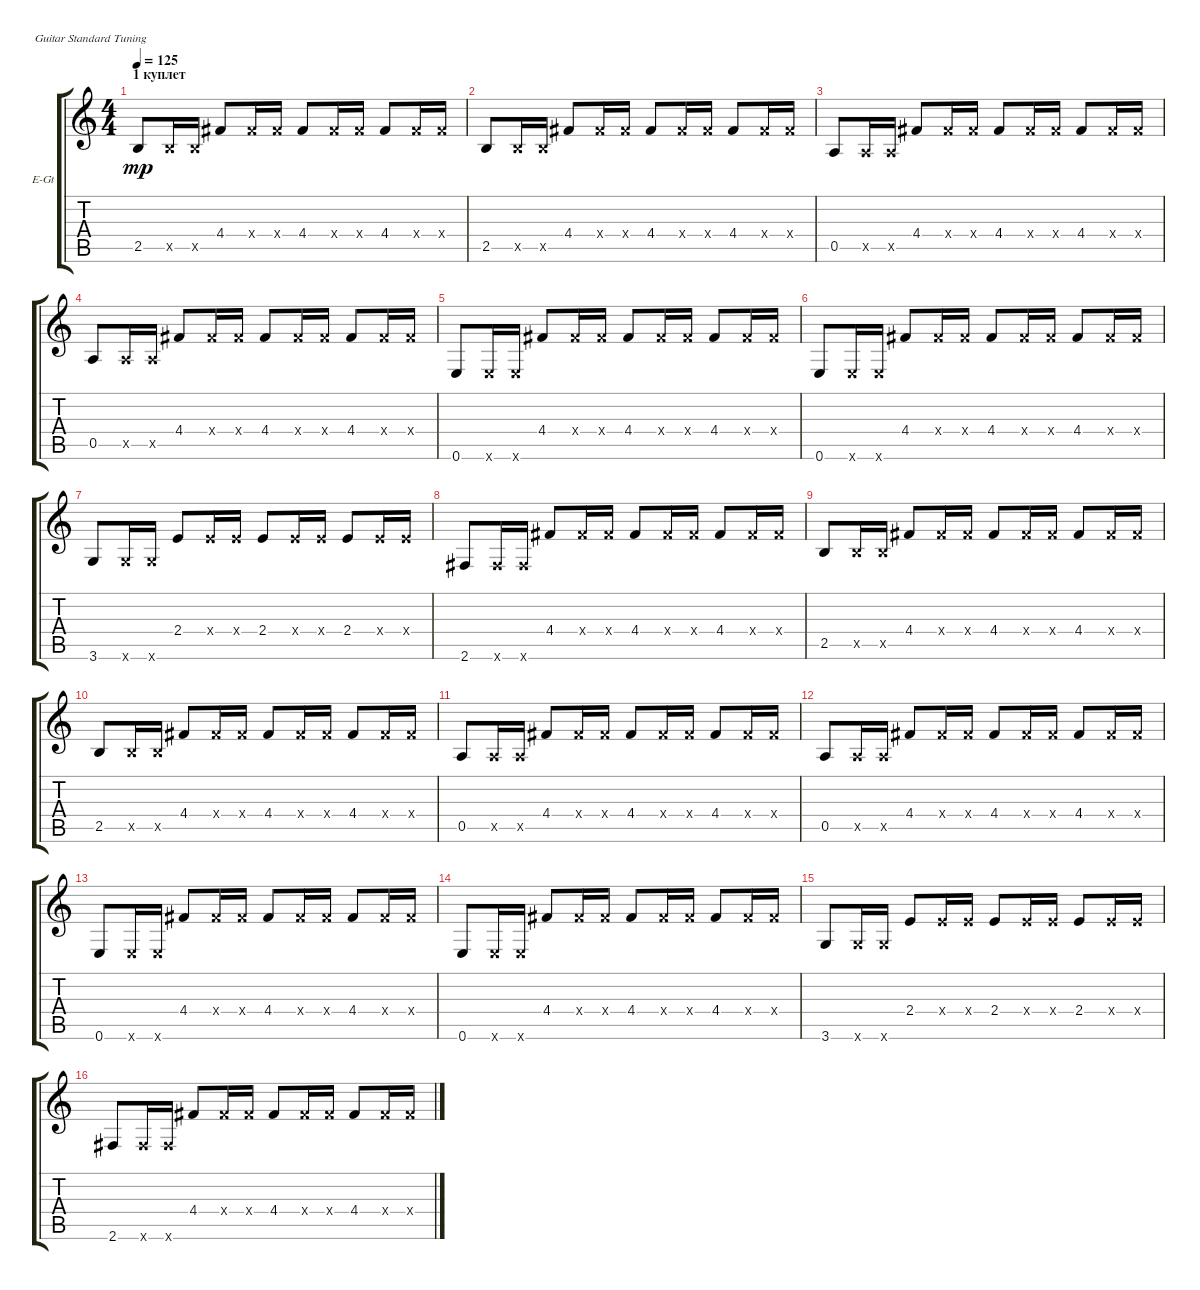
\defaultSystemsLayout 4
\bracketExtendMode groupsimilarinstruments
\firstSystemTrackNameOrientation horizontal
\otherSystemsTrackNameOrientation horizontal
\track ("Electric Guitar" "E-Gt") {instrument overdrivenguitar}
\staff {score tabs}
\tuning (E4 B3 G3 D3 A2 E2)
\ts (4 4)
\section ("" "1 куплет")
\tempo 125
\clef g2
\ks c
2.5.8{dy mp} 2.5{x}.16 2.5{x}.16 4.4.8 4.4{x}.16 4.4{x}.16 4.4.8 4.4{x}.16 4.4{x}.16 4.4.8 4.4{x}.16 4.4{x}.16 |
2.5.8 2.5{x}.16 2.5{x}.16 4.4.8 4.4{x}.16 4.4{x}.16 4.4.8 4.4{x}.16 4.4{x}.16 4.4.8 4.4{x}.16 4.4{x}.16 |
0.5.8 0.5{x}.16 0.5{x}.16 4.4.8 4.4{x}.16 4.4{x}.16 4.4.8 4.4{x}.16 4.4{x}.16 4.4.8 4.4{x}.16 4.4{x}.16 |
0.5.8 0.5{x}.16 0.5{x}.16 4.4.8 4.4{x}.16 4.4{x}.16 4.4.8 4.4{x}.16 4.4{x}.16 4.4.8 4.4{x}.16 4.4{x}.16 |
0.6.8 0.6{x}.16 0.6{x}.16 4.4.8 4.4{x}.16 4.4{x}.16 4.4.8 4.4{x}.16 4.4{x}.16 4.4.8 4.4{x}.16 4.4{x}.16 |
0.6.8 0.6{x}.16 0.6{x}.16 4.4.8 4.4{x}.16 4.4{x}.16 4.4.8 4.4{x}.16 4.4{x}.16 4.4.8 4.4{x}.16 4.4{x}.16 |
3.6.8 3.6{x}.16 3.6{x}.16 2.4.8 2.4{x}.16 2.4{x}.16 2.4.8 2.4{x}.16 2.4{x}.16 2.4.8 2.4{x}.16 2.4{x}.16 |
2.6.8 2.6{x}.16 2.6{x}.16 4.4.8 4.4{x}.16 4.4{x}.16 4.4.8 4.4{x}.16 4.4{x}.16 4.4.8 4.4{x}.16 4.4{x}.16 |
2.5.8 2.5{x}.16 2.5{x}.16 4.4.8 4.4{x}.16 4.4{x}.16 4.4.8 4.4{x}.16 4.4{x}.16 4.4.8 4.4{x}.16 4.4{x}.16 |
2.5.8 2.5{x}.16 2.5{x}.16 4.4.8 4.4{x}.16 4.4{x}.16 4.4.8 4.4{x}.16 4.4{x}.16 4.4.8 4.4{x}.16 4.4{x}.16 |
0.5.8 0.5{x}.16 0.5{x}.16 4.4.8 4.4{x}.16 4.4{x}.16 4.4.8 4.4{x}.16 4.4{x}.16 4.4.8 4.4{x}.16 4.4{x}.16 |
0.5.8 0.5{x}.16 0.5{x}.16 4.4.8 4.4{x}.16 4.4{x}.16 4.4.8 4.4{x}.16 4.4{x}.16 4.4.8 4.4{x}.16 4.4{x}.16 |
0.6.8 0.6{x}.16 0.6{x}.16 4.4.8 4.4{x}.16 4.4{x}.16 4.4.8 4.4{x}.16 4.4{x}.16 4.4.8 4.4{x}.16 4.4{x}.16 |
0.6.8 0.6{x}.16 0.6{x}.16 4.4.8 4.4{x}.16 4.4{x}.16 4.4.8 4.4{x}.16 4.4{x}.16 4.4.8 4.4{x}.16 4.4{x}.16 |
3.6.8 3.6{x}.16 3.6{x}.16 2.4.8 2.4{x}.16 2.4{x}.16 2.4.8 2.4{x}.16 2.4{x}.16 2.4.8 2.4{x}.16 2.4{x}.16 |
2.6.8 2.6{x}.16 2.6{x}.16 4.4.8 4.4{x}.16 4.4{x}.16 4.4.8 4.4{x}.16 4.4{x}.16 4.4.8 4.4{x}.16 4.4{x}.16
